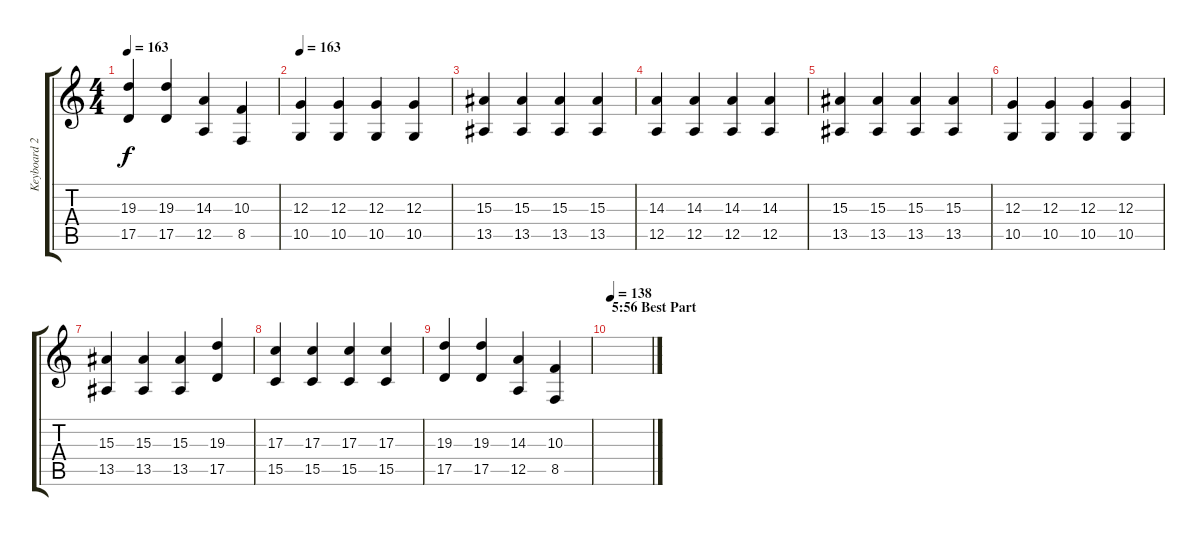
\track ("Keyboard 2" "Keyboard 2") {instrument brightacousticpiano}
\staff {score tabs}
\tuning (E4 B3 G3 D3 A2 D2) {hide}
\ts (4 4)
\tempo 163
\clef g2
\ks c
(19.3 17.5).4{dy f} (19.3 17.5).4 (14.3 12.5).4 (10.3 8.5).4 |
\tempo 163
(12.3 10.5).4{volume 10 instrument acousticguitarnylon} (12.3 10.5).4 (12.3 10.5).4 (12.3 10.5).4 |
(15.3 13.5).4 (15.3 13.5).4 (15.3 13.5).4 (15.3 13.5).4 |
(14.3 12.5).4 (14.3 12.5).4 (14.3 12.5).4 (14.3 12.5).4 |
(15.3 13.5).4 (15.3 13.5).4 (15.3 13.5).4 (15.3 13.5).4 |
(12.3 10.5).4 (12.3 10.5).4 (12.3 10.5).4 (12.3 10.5).4 |
(15.3 13.5).4 (15.3 13.5).4 (15.3 13.5).4 (19.3 17.5).4 |
(17.3 15.5).4 (17.3 15.5).4 (17.3 15.5).4 (17.3 15.5).4 |
(19.3 17.5).4 (19.3 17.5).4 (14.3 12.5).4 (10.3 8.5).4 |
\section ("" "5:56 Best Part")
\tempo 138
